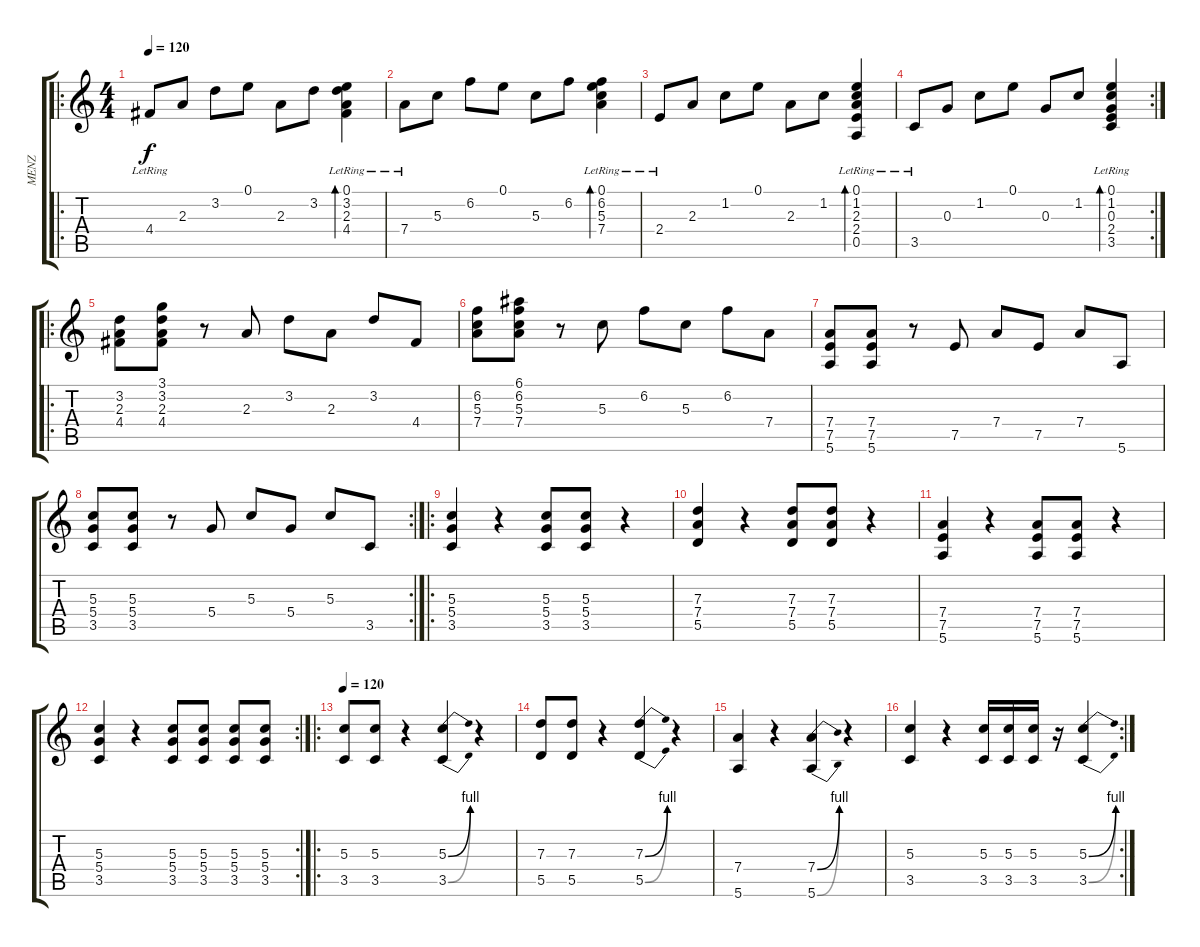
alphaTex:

\track ("MENZ" "MENZ") {instrument electricguitarclean}
\staff {score tabs}
\tuning (E4 B3 G3 D3 A2 E2) {hide}
\ro
\ts (4 4)
\tempo 120
\clef g2
\ks c
4.4{lr}.8{dy f instrument electricguitarclean} 2.3.8 3.2.8 0.1.8 2.3.8 3.2.8 (0.1{lr} 3.2{lr} 2.3{lr} 4.4{lr}).4{bd 480} |
7.4{lr}.8 5.3.8 6.2.8 0.1.8 5.3.8 6.2.8 (0.1{lr} 6.2{lr} 5.3{lr} 7.4{lr}).4{bd 480} |
2.4{lr}.8 2.3.8 1.2.8 0.1.8 2.3.8 1.2.8 (0.1{lr} 1.2{lr} 2.3{lr} 2.4{lr} 0.5{lr}).4{bd 480} |
\rc 2
3.5{lr}.8 0.3.8 1.2.8 0.1.8 0.3.8 1.2.8 (0.1{lr} 1.2{lr} 0.3{lr} 2.4{lr} 3.5{lr}).4{bd 480} |
\ro
(3.2 2.3 4.4).8{instrument distortionguitar} (3.1 3.2 2.3 4.4).8 r.8 2.3.8 3.2.8 2.3.8 3.2.8 4.4.8 |
(6.2 5.3 7.4).8 (6.1 6.2 5.3 7.4).8 r.8 5.3.8 6.2.8 5.3.8 6.2.8 7.4.8 |
(7.4 7.5 5.6).8 (7.4 7.5 5.6).8 r.8 7.5.8 7.4.8 7.5.8 7.4.8 5.6.8 |
\rc 2
(5.3 5.4 3.5).8 (5.3 5.4 3.5).8 r.8 5.4.8 5.3.8 5.4.8 5.3.8 3.5.8 |
\ro
(5.3 5.4 3.5).4 r.4 (5.3 5.4 3.5).8 (5.3 5.4 3.5).8 r.4 |
(7.3 7.4 5.5).4 r.4 (7.3 7.4 5.5).8 (7.3 7.4 5.5).8 r.4 |
(7.4 7.5 5.6).4 r.4 (7.4 7.5 5.6).8 (7.4 7.5 5.6).8 r.4 |
\rc 2
(5.3 5.4 3.5).4 r.4 (5.3 5.4 3.5).8 (5.3 5.4 3.5).8 (5.3 5.4 3.5).8 (5.3 5.4 3.5).8 |
\ro
\tempo 120
(5.3 3.5).8{volume 16 instrument overdrivenguitar} (5.3 3.5).8 r.4 (5.3{be (bend 0 0 60 4)} 3.5{be (bend 0 0 60 4)}).4 r.4 |
(7.3 5.5).8 (7.3 5.5).8 r.4 (7.3{be (bend 0 0 60 4)} 5.5{be (bend 0 0 60 4)}).4 r.4 |
(7.4 5.6).4 r.4 (7.4{be (bend 0 0 60 4)} 5.6{be (bend 0 0 60 4)}).4 r.4 |
\rc 2
(5.3 3.5).4 r.4 (5.3 3.5).16 (5.3 3.5).16 (5.3 3.5).16 r.16 (5.3{be (bend 0 0 60 4)} 3.5{be (bend 0 0 60 4)}).4
